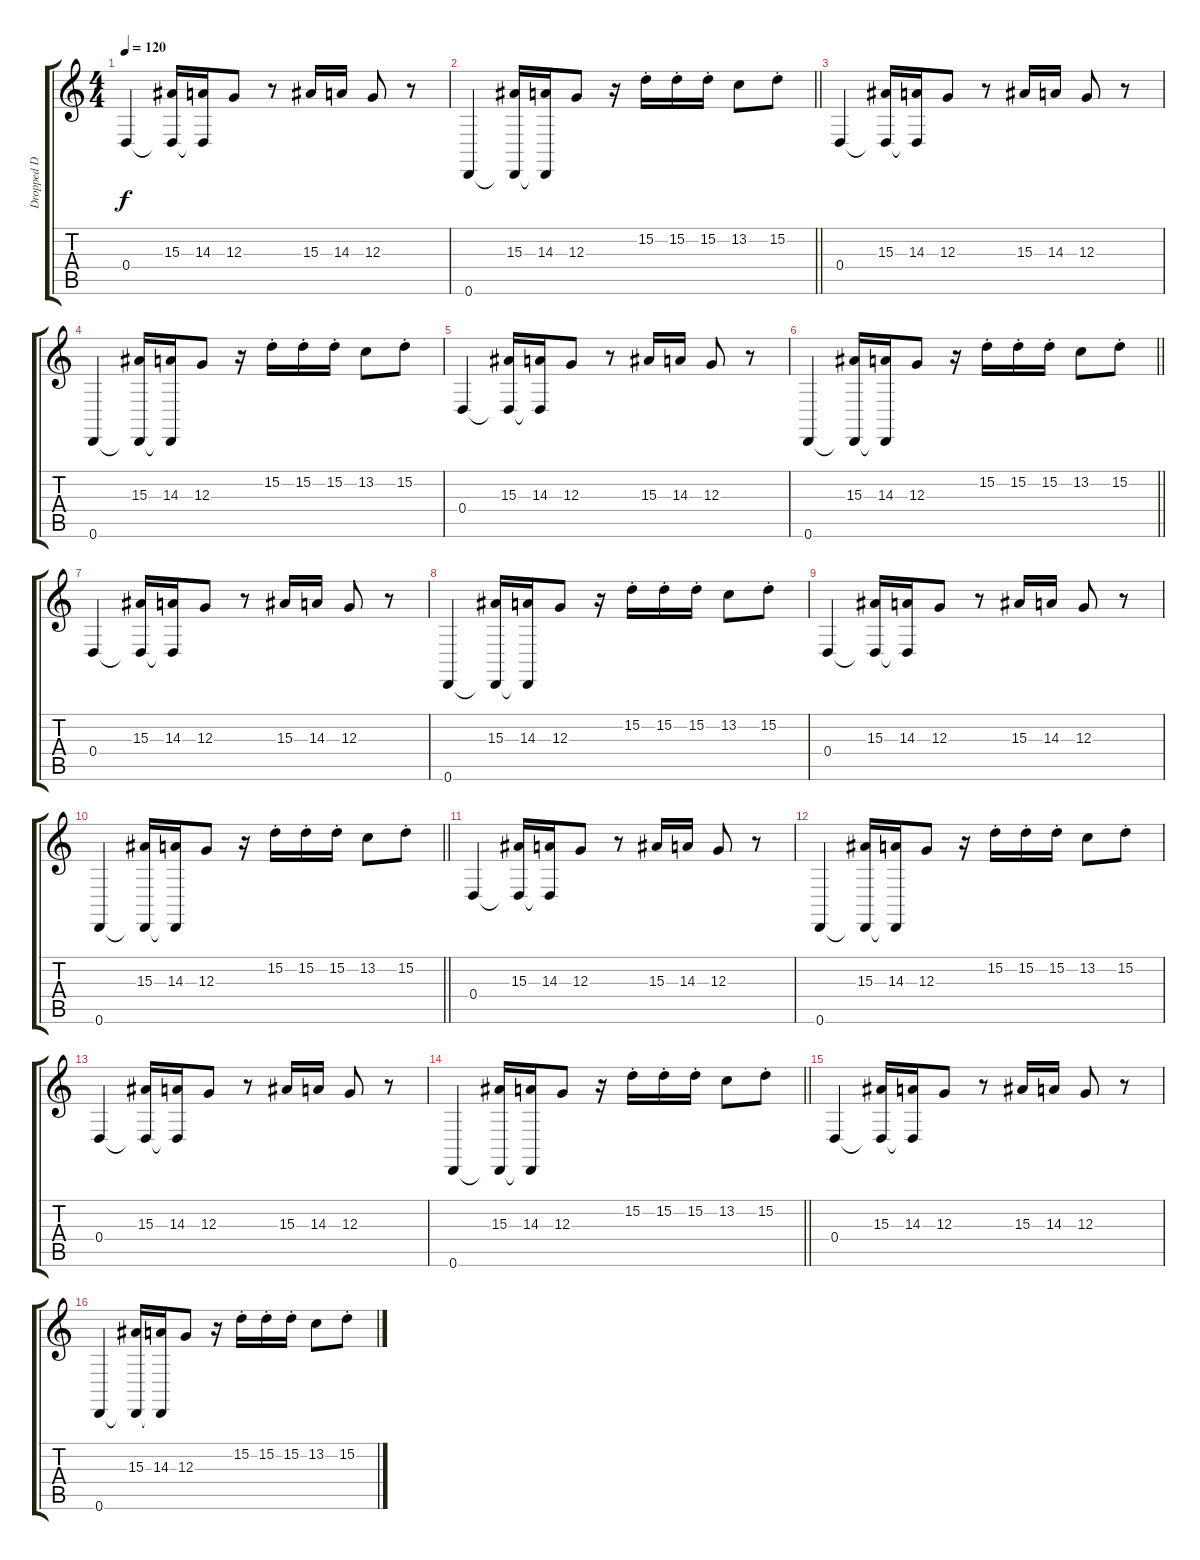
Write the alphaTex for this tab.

\track ("Dropped D" "Dropped D") {instrument lead5charang}
\staff {score tabs}
\tuning (E4 B3 G3 D3 A2 D2) {hide}
\ts (4 4)
\tempo 120
\clef g2
\ks c
0.4.4{dy f} (15.3 0.4{t}).16 (14.3 0.4{t}).16 12.3.8 r.8 15.3.16 14.3.16 12.3.8 r.8 |
\barLineRight lightlight
0.6.4 (15.3 0.6{t}).16 (14.3 0.6{t}).16 12.3.8 r.16 15.2{st}.16 15.2{st}.16 15.2{st}.16 13.2.8 15.2{st}.8 |
0.4.4 (15.3 0.4{t}).16 (14.3 0.4{t}).16 12.3.8 r.8 15.3.16 14.3.16 12.3.8 r.8 |
0.6.4 (15.3 0.6{t}).16 (14.3 0.6{t}).16 12.3.8 r.16 15.2{st}.16 15.2{st}.16 15.2{st}.16 13.2.8 15.2{st}.8 |
0.4.4 (15.3 0.4{t}).16 (14.3 0.4{t}).16 12.3.8 r.8 15.3.16 14.3.16 12.3.8 r.8 |
\barLineRight lightlight
0.6.4 (15.3 0.6{t}).16 (14.3 0.6{t}).16 12.3.8 r.16 15.2{st}.16 15.2{st}.16 15.2{st}.16 13.2.8 15.2{st}.8 |
0.4.4 (15.3 0.4{t}).16 (14.3 0.4{t}).16 12.3.8 r.8 15.3.16 14.3.16 12.3.8 r.8 |
0.6.4 (15.3 0.6{t}).16 (14.3 0.6{t}).16 12.3.8 r.16 15.2{st}.16 15.2{st}.16 15.2{st}.16 13.2.8 15.2{st}.8 |
0.4.4 (15.3 0.4{t}).16 (14.3 0.4{t}).16 12.3.8 r.8 15.3.16 14.3.16 12.3.8 r.8 |
\barLineRight lightlight
0.6.4 (15.3 0.6{t}).16 (14.3 0.6{t}).16 12.3.8 r.16 15.2{st}.16 15.2{st}.16 15.2{st}.16 13.2.8 15.2{st}.8 |
0.4.4 (15.3 0.4{t}).16 (14.3 0.4{t}).16 12.3.8 r.8 15.3.16 14.3.16 12.3.8 r.8 |
0.6.4 (15.3 0.6{t}).16 (14.3 0.6{t}).16 12.3.8 r.16 15.2{st}.16 15.2{st}.16 15.2{st}.16 13.2.8 15.2{st}.8 |
0.4.4 (15.3 0.4{t}).16 (14.3 0.4{t}).16 12.3.8 r.8 15.3.16 14.3.16 12.3.8 r.8 |
\barLineRight lightlight
0.6.4 (15.3 0.6{t}).16 (14.3 0.6{t}).16 12.3.8 r.16 15.2{st}.16 15.2{st}.16 15.2{st}.16 13.2.8 15.2{st}.8 |
0.4.4 (15.3 0.4{t}).16 (14.3 0.4{t}).16 12.3.8 r.8 15.3.16 14.3.16 12.3.8 r.8 |
0.6.4 (15.3 0.6{t}).16 (14.3 0.6{t}).16 12.3.8 r.16 15.2{st}.16 15.2{st}.16 15.2{st}.16 13.2.8 15.2{st}.8
